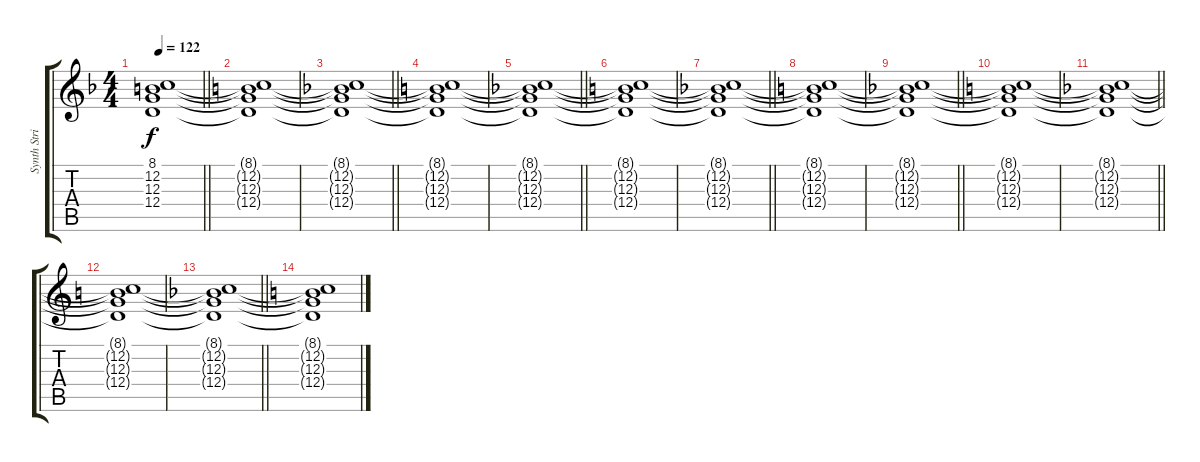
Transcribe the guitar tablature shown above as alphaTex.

\track ("Synth Strings (Gillian Gilbert)" "Synth Stri") {instrument stringensemble1}
\staff {score tabs}
\tuning (E4 B3 G3 D3 A2 E2) {hide}
\ts (4 4)
\tempo 122
\clef g2
\barLineRight lightlight
\ks f
(8.1{t} 12.2{t} 12.3{t} 12.4{t}).1{dy f} |
\ks c
(8.1{t} 12.2{t} 12.3{t} 12.4{t}).1 |
\barLineRight lightlight
\ks f
(8.1{t} 12.2{t} 12.3{t} 12.4{t}).1 |
\ks c
(8.1{t} 12.2{t} 12.3{t} 12.4{t}).1 |
\barLineRight lightlight
\ks f
(8.1{t} 12.2{t} 12.3{t} 12.4{t}).1 |
\ks c
(8.1{t} 12.2{t} 12.3{t} 12.4{t}).1 |
\barLineRight lightlight
\ks f
(8.1{t} 12.2{t} 12.3{t} 12.4{t}).1 |
\ks c
(8.1{t} 12.2{t} 12.3{t} 12.4{t}).1 |
\barLineRight lightlight
\ks f
(8.1{t} 12.2{t} 12.3{t} 12.4{t}).1 |
\ks c
(8.1{t} 12.2{t} 12.3{t} 12.4{t}).1 |
\barLineRight lightlight
\ks f
(8.1{t} 12.2{t} 12.3{t} 12.4{t}).1 |
\ks c
(8.1{t} 12.2{t} 12.3{t} 12.4{t}).1 |
\barLineRight lightlight
\ks f
(8.1{t} 12.2{t} 12.3{t} 12.4{t}).1 |
\ks c
(8.1{t} 12.2{t} 12.3{t} 12.4{t}).1
